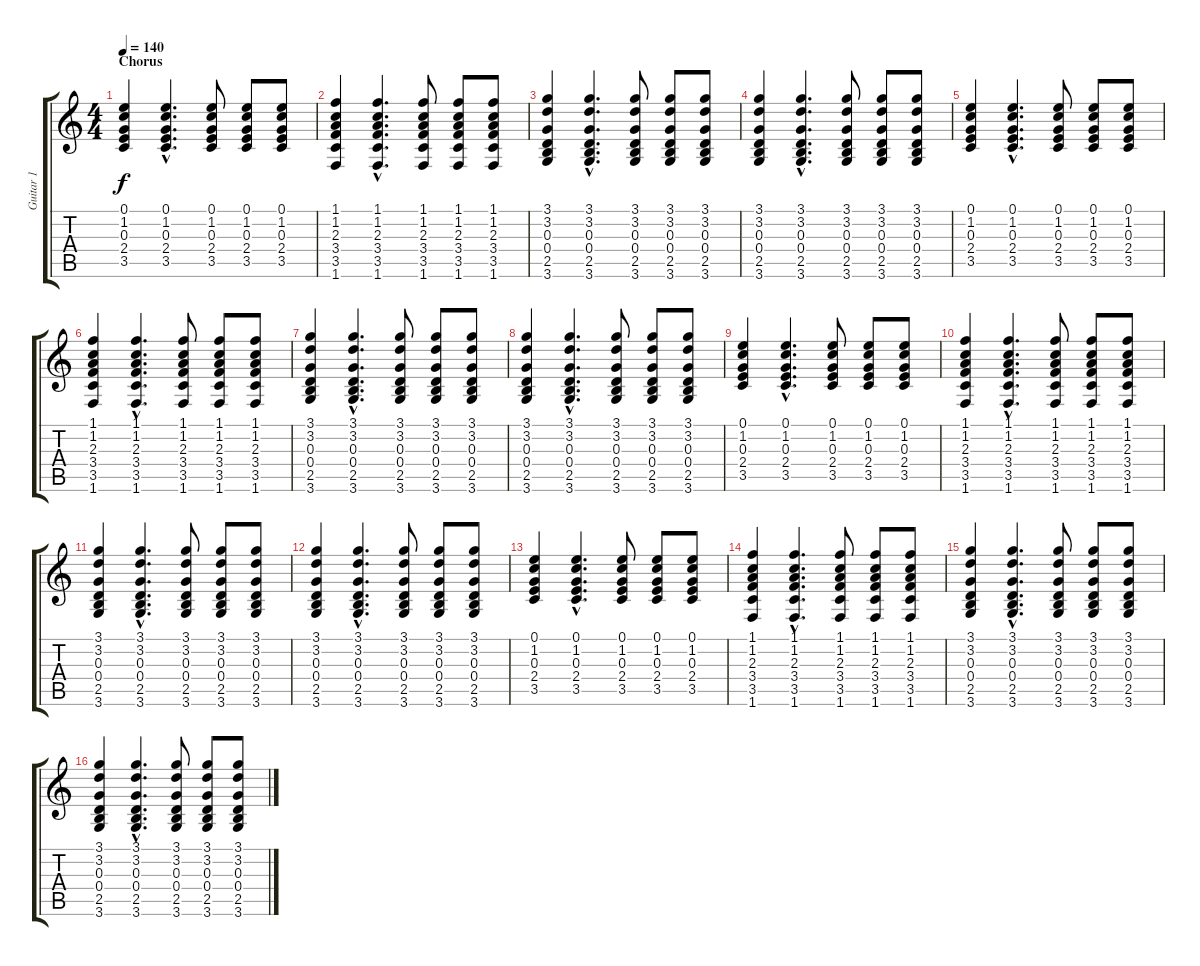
\track ("Guitar 1" "Guitar 1") {instrument electricguitarjazz}
\staff {score tabs}
\tuning (E4 B3 G3 D3 A2 E2) {hide}
\ts (4 4)
\section ("" "Chorus")
\tempo 140
\clef g2
\ks c
(0.1 1.2 0.3 2.4 3.5).4{dy f} (0.1{hac} 1.2{hac} 0.3{hac} 2.4{hac} 3.5{hac}).4{d} (0.1 1.2 0.3 2.4 3.5).8 (0.1 1.2 0.3 2.4 3.5).8 (0.1 1.2 0.3 2.4 3.5).8 |
(1.1 1.2 2.3 3.4 3.5 1.6).4 (1.1{hac} 1.2{hac} 2.3{hac} 3.4{hac} 3.5{hac} 1.6{hac}).4{d} (1.1 1.2 2.3 3.4 3.5 1.6).8 (1.1 1.2 2.3 3.4 3.5 1.6).8 (1.1 1.2 2.3 3.4 3.5 1.6).8 |
(3.1 3.2 0.3 0.4 2.5 3.6).4 (3.1{hac} 3.2{hac} 0.3{hac} 0.4{hac} 2.5{hac} 3.6{hac}).4{d} (3.1 3.2 0.3 0.4 2.5 3.6).8 (3.1 3.2 0.3 0.4 2.5 3.6).8 (3.1 3.2 0.3 0.4 2.5 3.6).8 |
(3.1 3.2 0.3 0.4 2.5 3.6).4 (3.1{hac} 3.2{hac} 0.3{hac} 0.4{hac} 2.5{hac} 3.6{hac}).4{d} (3.1 3.2 0.3 0.4 2.5 3.6).8 (3.1 3.2 0.3 0.4 2.5 3.6).8 (3.1 3.2 0.3 0.4 2.5 3.6).8 |
(0.1 1.2 0.3 2.4 3.5).4 (0.1{hac} 1.2{hac} 0.3{hac} 2.4{hac} 3.5{hac}).4{d} (0.1 1.2 0.3 2.4 3.5).8 (0.1 1.2 0.3 2.4 3.5).8 (0.1 1.2 0.3 2.4 3.5).8 |
(1.1 1.2 2.3 3.4 3.5 1.6).4 (1.1{hac} 1.2{hac} 2.3{hac} 3.4{hac} 3.5{hac} 1.6{hac}).4{d} (1.1 1.2 2.3 3.4 3.5 1.6).8 (1.1 1.2 2.3 3.4 3.5 1.6).8 (1.1 1.2 2.3 3.4 3.5 1.6).8 |
(3.1 3.2 0.3 0.4 2.5 3.6).4 (3.1{hac} 3.2{hac} 0.3{hac} 0.4{hac} 2.5{hac} 3.6{hac}).4{d} (3.1 3.2 0.3 0.4 2.5 3.6).8 (3.1 3.2 0.3 0.4 2.5 3.6).8 (3.1 3.2 0.3 0.4 2.5 3.6).8 |
(3.1 3.2 0.3 0.4 2.5 3.6).4 (3.1{hac} 3.2{hac} 0.3{hac} 0.4{hac} 2.5{hac} 3.6{hac}).4{d} (3.1 3.2 0.3 0.4 2.5 3.6).8 (3.1 3.2 0.3 0.4 2.5 3.6).8 (3.1 3.2 0.3 0.4 2.5 3.6).8 |
(0.1 1.2 0.3 2.4 3.5).4 (0.1{hac} 1.2{hac} 0.3{hac} 2.4{hac} 3.5{hac}).4{d} (0.1 1.2 0.3 2.4 3.5).8 (0.1 1.2 0.3 2.4 3.5).8 (0.1 1.2 0.3 2.4 3.5).8 |
(1.1 1.2 2.3 3.4 3.5 1.6).4 (1.1{hac} 1.2{hac} 2.3{hac} 3.4{hac} 3.5{hac} 1.6{hac}).4{d} (1.1 1.2 2.3 3.4 3.5 1.6).8 (1.1 1.2 2.3 3.4 3.5 1.6).8 (1.1 1.2 2.3 3.4 3.5 1.6).8 |
(3.1 3.2 0.3 0.4 2.5 3.6).4 (3.1{hac} 3.2{hac} 0.3{hac} 0.4{hac} 2.5{hac} 3.6{hac}).4{d} (3.1 3.2 0.3 0.4 2.5 3.6).8 (3.1 3.2 0.3 0.4 2.5 3.6).8 (3.1 3.2 0.3 0.4 2.5 3.6).8 |
(3.1 3.2 0.3 0.4 2.5 3.6).4 (3.1{hac} 3.2{hac} 0.3{hac} 0.4{hac} 2.5{hac} 3.6{hac}).4{d} (3.1 3.2 0.3 0.4 2.5 3.6).8 (3.1 3.2 0.3 0.4 2.5 3.6).8 (3.1 3.2 0.3 0.4 2.5 3.6).8 |
(0.1 1.2 0.3 2.4 3.5).4 (0.1{hac} 1.2{hac} 0.3{hac} 2.4{hac} 3.5{hac}).4{d} (0.1 1.2 0.3 2.4 3.5).8 (0.1 1.2 0.3 2.4 3.5).8 (0.1 1.2 0.3 2.4 3.5).8 |
(1.1 1.2 2.3 3.4 3.5 1.6).4 (1.1{hac} 1.2{hac} 2.3{hac} 3.4{hac} 3.5{hac} 1.6{hac}).4{d} (1.1 1.2 2.3 3.4 3.5 1.6).8 (1.1 1.2 2.3 3.4 3.5 1.6).8 (1.1 1.2 2.3 3.4 3.5 1.6).8 |
(3.1 3.2 0.3 0.4 2.5 3.6).4 (3.1{hac} 3.2{hac} 0.3{hac} 0.4{hac} 2.5{hac} 3.6{hac}).4{d} (3.1 3.2 0.3 0.4 2.5 3.6).8 (3.1 3.2 0.3 0.4 2.5 3.6).8 (3.1 3.2 0.3 0.4 2.5 3.6).8 |
(3.1 3.2 0.3 0.4 2.5 3.6).4 (3.1{hac} 3.2{hac} 0.3{hac} 0.4{hac} 2.5{hac} 3.6{hac}).4{d} (3.1 3.2 0.3 0.4 2.5 3.6).8 (3.1 3.2 0.3 0.4 2.5 3.6).8 (3.1 3.2 0.3 0.4 2.5 3.6).8
